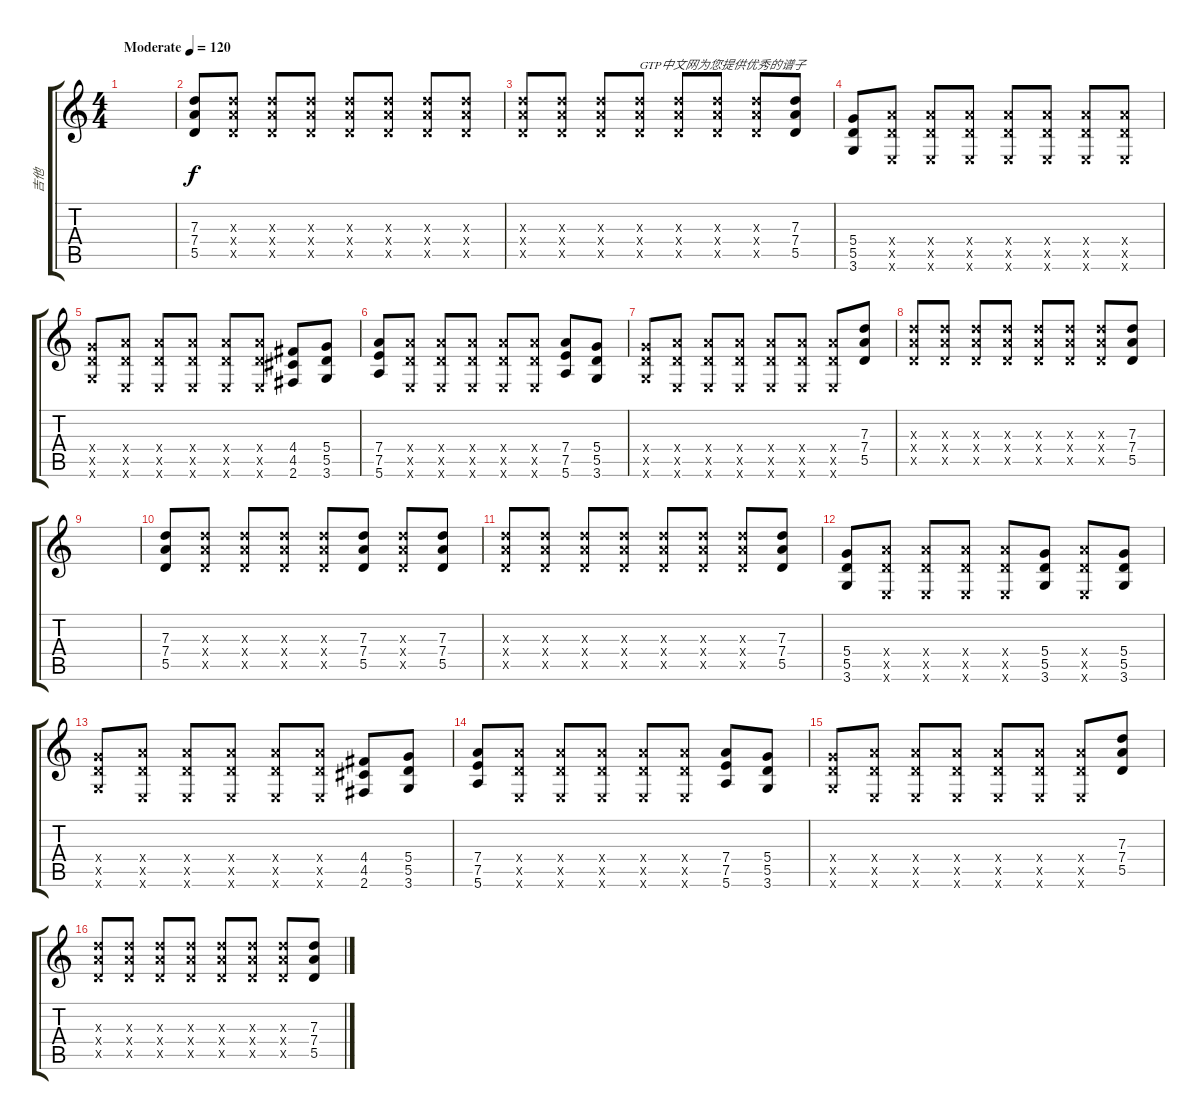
\track ("吉他" "吉他") {instrument distortionguitar}
\staff {score tabs}
\tuning (E4 B3 G3 D3 A2 E2) {hide}
\ts (4 4)
\tempo (120 "Moderate")
\clef g2
\ks c
|
(7.3 7.4 5.5).8 (7.3{x} 7.4{x} 5.5{x}).8 (7.3{x} 7.4{x} 5.5{x}).8 (7.3{x} 7.4{x} 5.5{x}).8 (7.3{x} 7.4{x} 5.5{x}).8 (7.3{x} 7.4{x} 5.5{x}).8 (7.3{x} 7.4{x} 5.5{x}).8 (7.3{x} 7.4{x} 5.5{x}).8 |
(7.3{x} 7.4{x} 5.5{x}).8 (7.3{x} 7.4{x} 5.5{x}).8 (7.3{x} 7.4{x} 5.5{x}).8 (7.3{x} 7.4{x} 5.5{x}).8{txt "GTP中文网为您提供优秀的谱子"} (7.3{x} 7.4{x} 5.5{x}).8 (7.3{x} 7.4{x} 5.5{x}).8 (7.3{x} 7.4{x} 5.5{x}).8 (7.3 7.4 5.5).8 |
(5.4 5.5 3.6).8 (7.4{x} 5.5{x} 0.6{x}).8 (7.4{x} 5.5{x} 0.6{x}).8 (7.4{x} 5.5{x} 0.6{x}).8 (7.4{x} 5.5{x} 0.6{x}).8 (7.4{x} 5.5{x} 0.6{x}).8 (7.4{x} 5.5{x} 0.6{x}).8 (7.4{x} 5.5{x} 0.6{x}).8 |
(5.4{x} 5.5{x} 3.6{x}).8 (7.4{x} 5.5{x} 0.6{x}).8 (7.4{x} 5.5{x} 0.6{x}).8 (7.4{x} 5.5{x} 0.6{x}).8 (7.4{x} 5.5{x} 0.6{x}).8 (7.4{x} 5.5{x} 0.6{x}).8 (4.4 4.5 2.6).8 (5.4 5.5 3.6).8 |
(7.4 7.5 5.6).8 (7.4{x} 5.5{x} 0.6{x}).8 (7.4{x} 5.5{x} 0.6{x}).8 (7.4{x} 5.5{x} 0.6{x}).8 (7.4{x} 5.5{x} 0.6{x}).8 (7.4{x} 5.5{x} 0.6{x}).8 (7.4 7.5 5.6).8 (5.4 5.5 3.6).8 |
(5.4{x} 5.5{x} 3.6{x}).8 (7.4{x} 5.5{x} 0.6{x}).8 (7.4{x} 5.5{x} 0.6{x}).8 (7.4{x} 5.5{x} 0.6{x}).8 (7.4{x} 5.5{x} 0.6{x}).8 (7.4{x} 5.5{x} 0.6{x}).8 (7.4{x} 5.5{x} 0.6{x}).8 (7.3 7.4 5.5).8 |
(7.3{x} 7.4{x} 5.5{x}).8 (7.3{x} 7.4{x} 5.5{x}).8 (7.3{x} 7.4{x} 5.5{x}).8 (7.3{x} 7.4{x} 5.5{x}).8 (7.3{x} 7.4{x} 5.5{x}).8 (7.3{x} 7.4{x} 5.5{x}).8 (7.3{x} 7.4{x} 5.5{x}).8 (7.3 7.4 5.5).8 |
|
(7.3 7.4 5.5).8 (7.3{x} 7.4{x} 5.5{x}).8 (7.3{x} 7.4{x} 5.5{x}).8 (7.3{x} 7.4{x} 5.5{x}).8 (7.3{x} 7.4{x} 5.5{x}).8 (7.3 7.4 5.5).8 (7.3{x} 7.4{x} 5.5{x}).8 (7.3 7.4 5.5).8 |
(7.3{x} 7.4{x} 5.5{x}).8 (7.3{x} 7.4{x} 5.5{x}).8 (7.3{x} 7.4{x} 5.5{x}).8 (7.3{x} 7.4{x} 5.5{x}).8 (7.3{x} 7.4{x} 5.5{x}).8 (7.3{x} 7.4{x} 5.5{x}).8 (7.3{x} 7.4{x} 5.5{x}).8 (7.3 7.4 5.5).8 |
(5.4 5.5 3.6).8 (7.4{x} 5.5{x} 0.6{x}).8 (7.4{x} 5.5{x} 0.6{x}).8 (7.4{x} 5.5{x} 0.6{x}).8 (7.4{x} 5.5{x} 0.6{x}).8 (5.4 5.5 3.6).8 (7.4{x} 5.5{x} 0.6{x}).8 (5.4 5.5 3.6).8 |
(5.4{x} 5.5{x} 3.6{x}).8 (7.4{x} 5.5{x} 0.6{x}).8 (7.4{x} 5.5{x} 0.6{x}).8 (7.4{x} 5.5{x} 0.6{x}).8 (7.4{x} 5.5{x} 0.6{x}).8 (7.4{x} 5.5{x} 0.6{x}).8 (4.4 4.5 2.6).8 (5.4 5.5 3.6).8 |
(7.4 7.5 5.6).8 (7.4{x} 5.5{x} 0.6{x}).8 (7.4{x} 5.5{x} 0.6{x}).8 (7.4{x} 5.5{x} 0.6{x}).8 (7.4{x} 5.5{x} 0.6{x}).8 (7.4{x} 5.5{x} 0.6{x}).8 (7.4 7.5 5.6).8 (5.4 5.5 3.6).8 |
(5.4{x} 5.5{x} 3.6{x}).8 (7.4{x} 5.5{x} 0.6{x}).8 (7.4{x} 5.5{x} 0.6{x}).8 (7.4{x} 5.5{x} 0.6{x}).8 (7.4{x} 5.5{x} 0.6{x}).8 (7.4{x} 5.5{x} 0.6{x}).8 (7.4{x} 5.5{x} 0.6{x}).8 (7.3 7.4 5.5).8 |
(7.3{x} 7.4{x} 5.5{x}).8 (7.3{x} 7.4{x} 5.5{x}).8 (7.3{x} 7.4{x} 5.5{x}).8 (7.3{x} 7.4{x} 5.5{x}).8 (7.3{x} 7.4{x} 5.5{x}).8 (7.3{x} 7.4{x} 5.5{x}).8 (7.3{x} 7.4{x} 5.5{x}).8 (7.3 7.4 5.5).8
